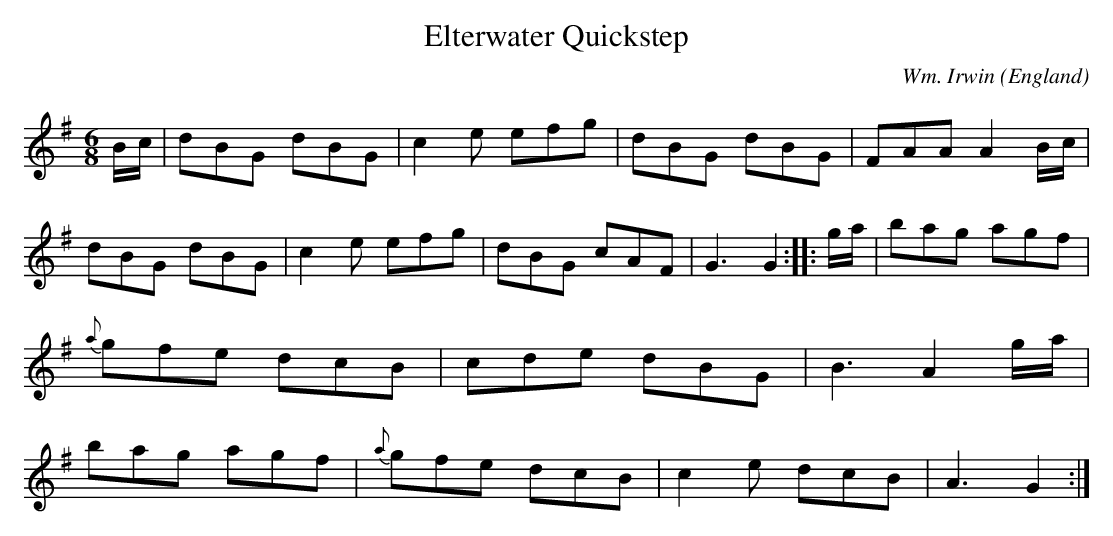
X:1
T:Elterwater Quickstep
C:Wm. Irwin
M:6/8
O:England
K:G
B/c/|\
dBG dBG| c2e efg| dBG dBG| FAA A2B/c/|\
dBG dBG| c2e efg| dBG cAF| G3 G2::\
g/a/|\
bag agf| {a}gfe dcB| cde dBG| B3 A2 g/a/| \
bag agf| {a}gfe dcB| c2e dcB| A3 G2:|
